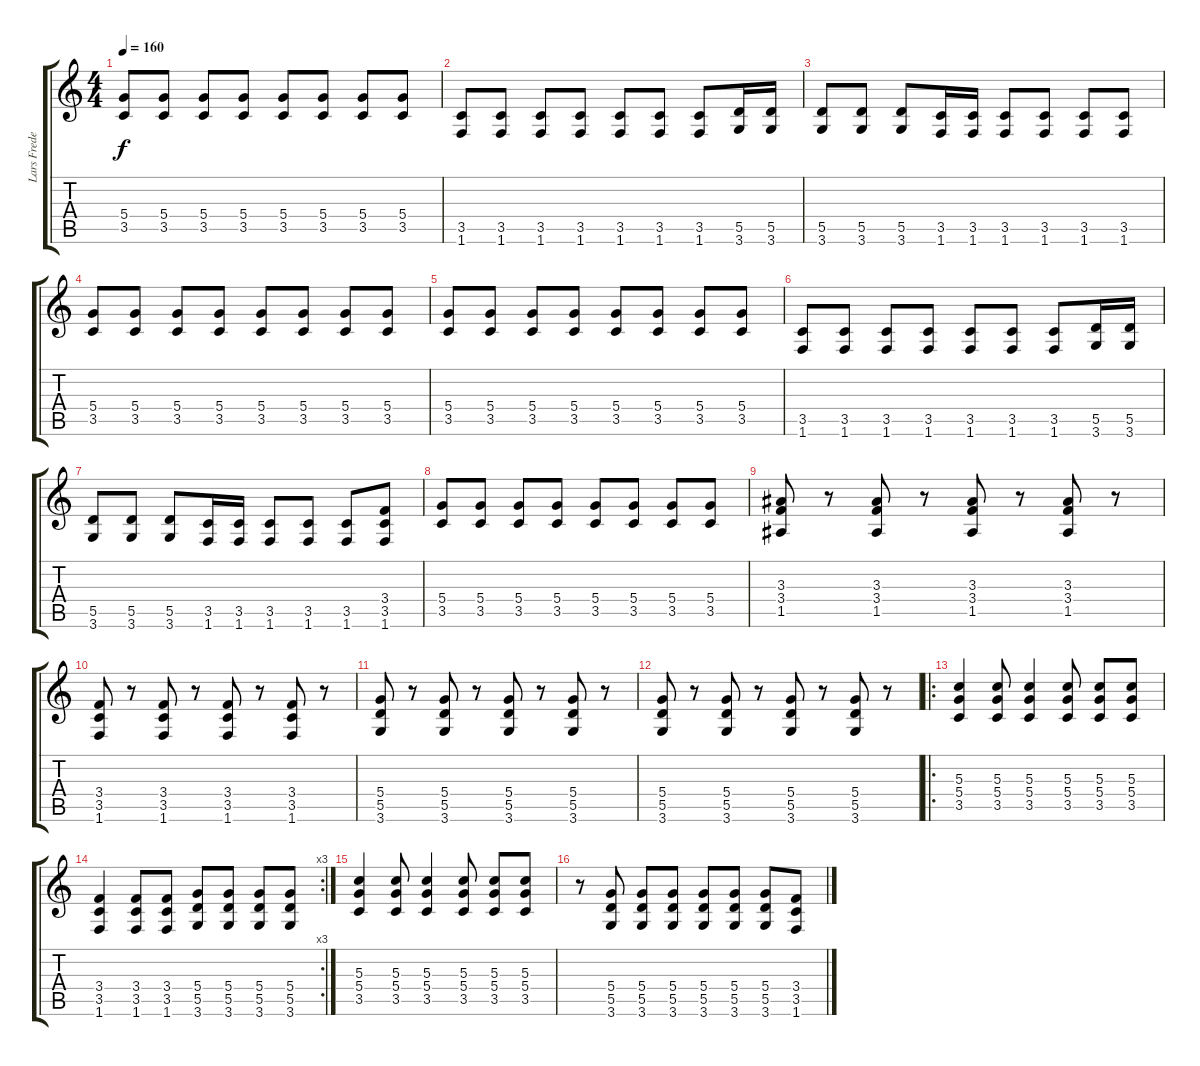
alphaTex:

\track ("Lars Frederikson" "Lars Frede") {instrument distortionguitar}
\staff {score tabs}
\tuning (E4 B3 G3 D3 A2 E2) {hide}
\ts (4 4)
\tempo 160
\clef g2
\ks c
(5.4 3.5).8{dy f} (5.4 3.5).8 (5.4 3.5).8 (5.4 3.5).8 (5.4 3.5).8 (5.4 3.5).8 (5.4 3.5).8 (5.4 3.5).8 |
(3.5 1.6).8 (3.5 1.6).8 (3.5 1.6).8 (3.5 1.6).8 (3.5 1.6).8 (3.5 1.6).8 (3.5 1.6).8 (5.5 3.6).16 (5.5 3.6).16 |
(5.5 3.6).8 (5.5 3.6).8 (5.5 3.6).8 (3.5 1.6).16 (3.5 1.6).16 (3.5 1.6).8 (3.5 1.6).8 (3.5 1.6).8 (3.5 1.6).8 |
(5.4 3.5).8 (5.4 3.5).8 (5.4 3.5).8 (5.4 3.5).8 (5.4 3.5).8 (5.4 3.5).8 (5.4 3.5).8 (5.4 3.5).8 |
(5.4 3.5).8 (5.4 3.5).8 (5.4 3.5).8 (5.4 3.5).8 (5.4 3.5).8 (5.4 3.5).8 (5.4 3.5).8 (5.4 3.5).8 |
(3.5 1.6).8 (3.5 1.6).8 (3.5 1.6).8 (3.5 1.6).8 (3.5 1.6).8 (3.5 1.6).8 (3.5 1.6).8 (5.5 3.6).16 (5.5 3.6).16 |
(5.5 3.6).8 (5.5 3.6).8 (5.5 3.6).8 (3.5 1.6).16 (3.5 1.6).16 (3.5 1.6).8 (3.5 1.6).8 (3.5 1.6).8 (3.4 3.5 1.6).8 |
(5.4 3.5).8 (5.4 3.5).8 (5.4 3.5).8 (5.4 3.5).8 (5.4 3.5).8 (5.4 3.5).8 (5.4 3.5).8 (5.4 3.5).8 |
(3.3 3.4 1.5).8 r.8 (3.3 3.4 1.5).8 r.8 (3.3 3.4 1.5).8 r.8 (3.3 3.4 1.5).8 r.8 |
(3.4 3.5 1.6).8 r.8 (3.4 3.5 1.6).8 r.8 (3.4 3.5 1.6).8 r.8 (3.4 3.5 1.6).8 r.8 |
(5.4 5.5 3.6).8 r.8 (5.4 5.5 3.6).8 r.8 (5.4 5.5 3.6).8 r.8 (5.4 5.5 3.6).8 r.8 |
(5.4 5.5 3.6).8 r.8 (5.4 5.5 3.6).8 r.8 (5.4 5.5 3.6).8 r.8 (5.4 5.5 3.6).8 r.8 |
\ro
(5.3 5.4 3.5).4 (5.3 5.4 3.5).8 (5.3 5.4 3.5).4 (5.3 5.4 3.5).8 (5.3 5.4 3.5).8 (5.3 5.4 3.5).8 |
\rc 3
(3.4 3.5 1.6).4 (3.4 3.5 1.6).8 (3.4 3.5 1.6).8 (5.4 5.5 3.6).8 (5.4 5.5 3.6).8 (5.4 5.5 3.6).8 (5.4 5.5 3.6).8 |
(5.3 5.4 3.5).4 (5.3 5.4 3.5).8 (5.3 5.4 3.5).4 (5.3 5.4 3.5).8 (5.3 5.4 3.5).8 (5.3 5.4 3.5).8 |
r.8 (5.4 5.5 3.6).8 (5.4 5.5 3.6).8 (5.4 5.5 3.6).8 (5.4 5.5 3.6).8 (5.4 5.5 3.6).8 (5.4 5.5 3.6).8 (3.4 3.5 1.6).8
